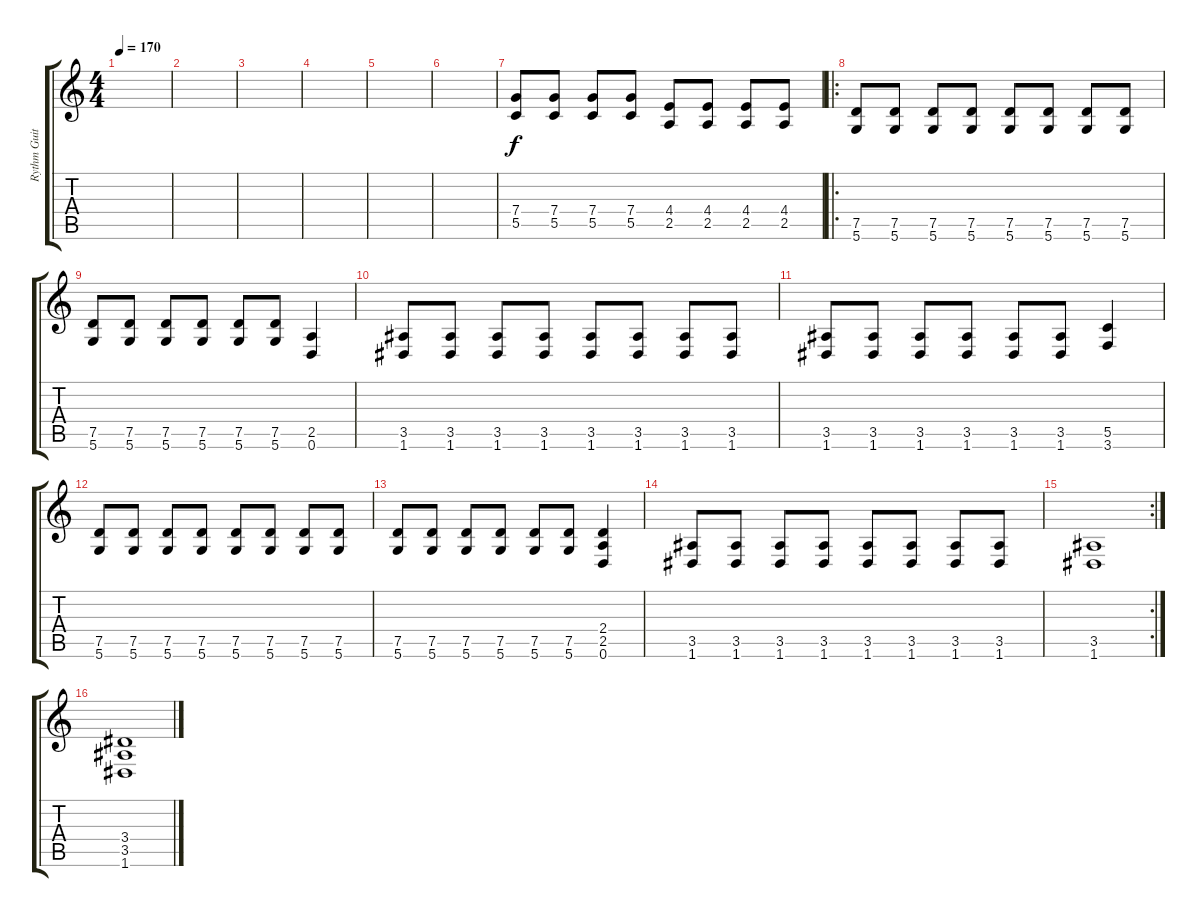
\track ("Rythm Guitar" "Rythm Guit") {instrument distortionguitar}
\staff {score tabs}
\tuning (D4 A3 F3 C3 G2 D2) {hide}
\ts (4 4)
\tempo 170
\clef g2
\ks c
|
|
|
|
|
|
(7.4 5.5).8 (7.4 5.5).8 (7.4 5.5).8 (7.4 5.5).8 (4.4 2.5).8 (4.4 2.5).8 (4.4 2.5).8 (4.4 2.5).8 |
\ro
(7.5 5.6).8 (7.5 5.6).8 (7.5 5.6).8 (7.5 5.6).8 (7.5 5.6).8 (7.5 5.6).8 (7.5 5.6).8 (7.5 5.6).8 |
(7.5 5.6).8 (7.5 5.6).8 (7.5 5.6).8 (7.5 5.6).8 (7.5 5.6).8 (7.5 5.6).8 (2.5 0.6).4 |
(3.5 1.6).8 (3.5 1.6).8 (3.5 1.6).8 (3.5 1.6).8 (3.5 1.6).8 (3.5 1.6).8 (3.5 1.6).8 (3.5 1.6).8 |
(3.5 1.6).8 (3.5 1.6).8 (3.5 1.6).8 (3.5 1.6).8 (3.5 1.6).8 (3.5 1.6).8 (5.5 3.6).4 |
(7.5 5.6).8 (7.5 5.6).8 (7.5 5.6).8 (7.5 5.6).8 (7.5 5.6).8 (7.5 5.6).8 (7.5 5.6).8 (7.5 5.6).8 |
(7.5 5.6).8 (7.5 5.6).8 (7.5 5.6).8 (7.5 5.6).8 (7.5 5.6).8 (7.5 5.6).8 (2.4 2.5 0.6).4 |
(3.5 1.6).8 (3.5 1.6).8 (3.5 1.6).8 (3.5 1.6).8 (3.5 1.6).8 (3.5 1.6).8 (3.5 1.6).8 (3.5 1.6).8 |
\rc 2
(3.5 1.6).1 |
(3.4 3.5 1.6).1
